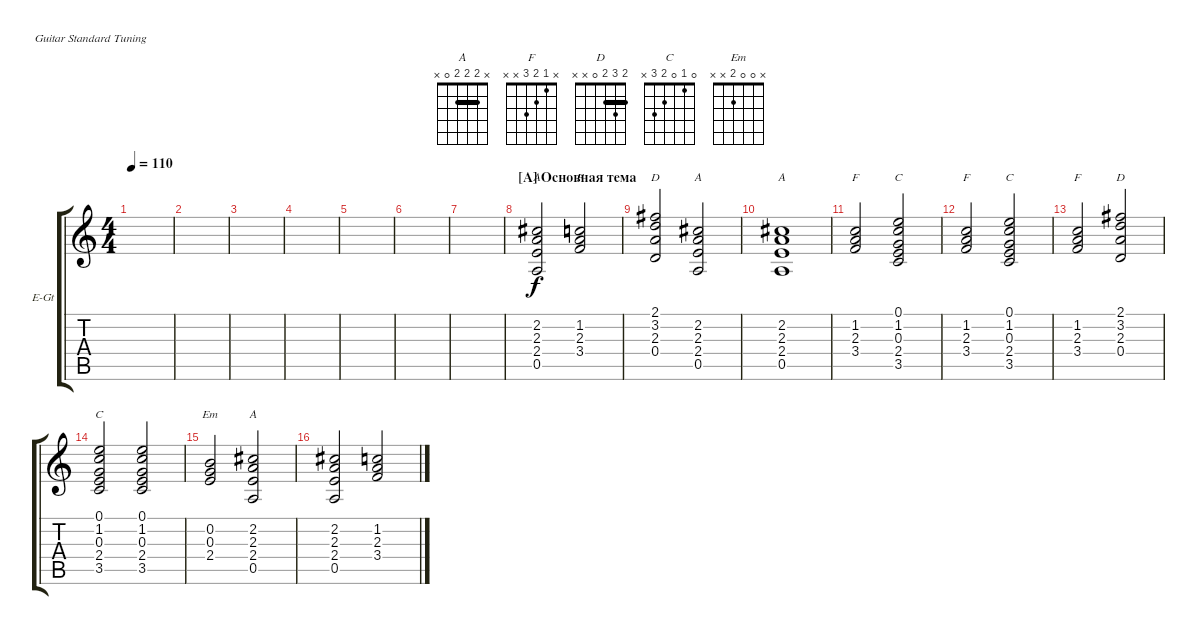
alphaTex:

\defaultSystemsLayout 4
\bracketExtendMode groupsimilarinstruments
\firstSystemTrackNameOrientation horizontal
\otherSystemsTrackNameOrientation horizontal
\track ("Electric Guitar (Drive)" "E-Gt") {instrument overdrivenguitar}
\staff {score tabs}
\tuning (E4 B3 G3 D3 A2 E2)
\chord ("A" x 2 2 2 0 x) {barre (2 2)}
\chord ("F" x 1 2 3 x x)
\chord ("D" 2 3 2 0 x x) {barre 2}
\chord ("C" 0 1 0 2 3 x)
\chord ("Em" x 0 0 2 x x)
\ts (4 4)
\tempo 110
\clef g2
\ks c
|
|
|
|
|
|
|
\section ("A" "Основная тема")
(0.5 2.4 2.3 2.2).2{ch "A"} (3.4 2.3 1.2).2{ch "F"} |
(0.4 2.3 3.2 2.1).2{ch "D"} (0.5 2.4 2.3 2.2).2{ch "A"} |
(0.5 2.4 2.3 2.2).1{ch "A"} |
(3.4 2.3 1.2).2{ch "F"} (3.5 2.4 0.3 1.2 0.1).2{ch "C"} |
(3.4 2.3 1.2).2{ch "F"} (3.5 2.4 0.3 1.2 0.1).2{ch "C"} |
(3.4 2.3 1.2).2{ch "F"} (0.4 2.3 3.2 2.1).2{ch "D"} |
(3.5 2.4 0.3 1.2 0.1).2{ch "C"} (3.5 2.4 0.3 1.2 0.1).2 |
(2.4 0.3 0.2).2{ch "Em"} (0.5 2.4 2.3 2.2).2{ch "A"} |
(0.5 2.4 2.3 2.2).2 (3.4 2.3 1.2).2
